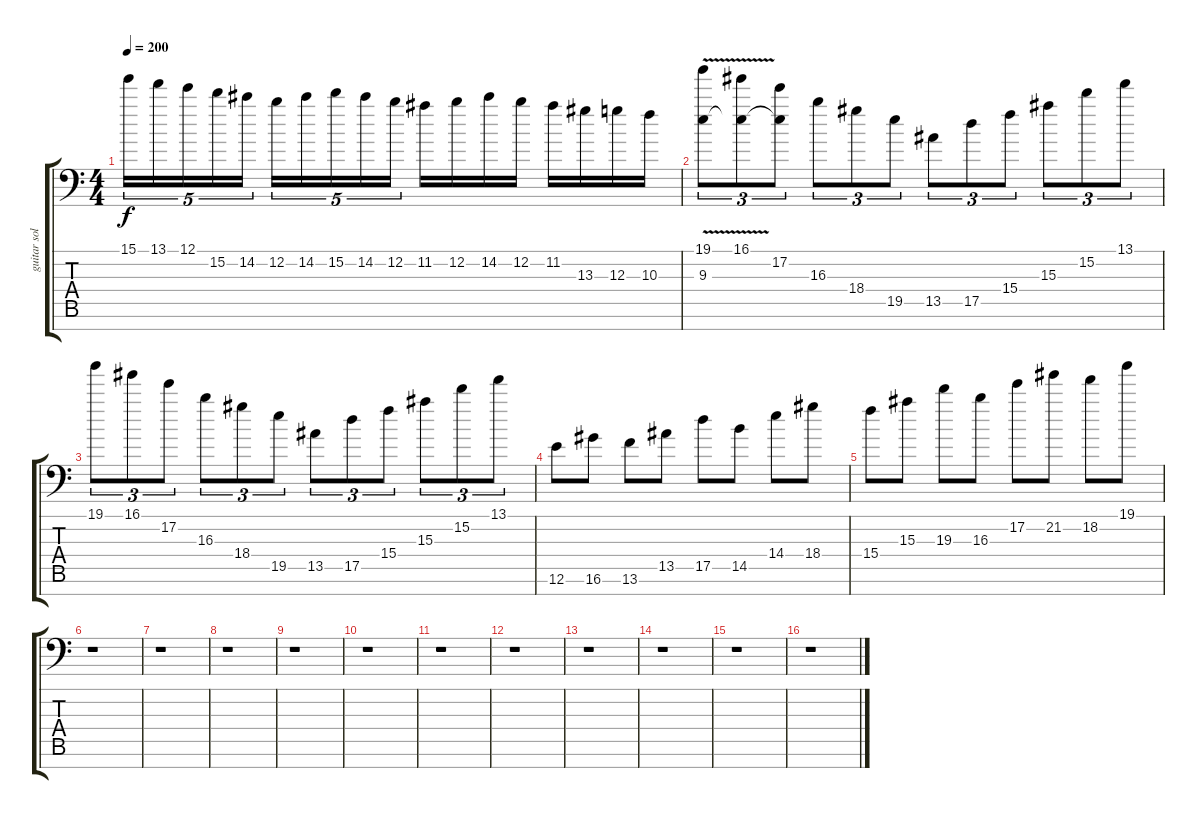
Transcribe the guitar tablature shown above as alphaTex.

\track ("guitar solo" "guitar sol") {instrument distortionguitar}
\staff {score tabs}
\tuning (E4 B3 G3 D3 A2 E2 C-1) {hide}
\ts (4 4)
\tempo 200
\clef f4
\ks c
15.1.16{tu (5 4) dy f} 13.1.16{tu (5 4)} 12.1.16{tu (5 4)} 15.2.16{tu (5 4)} 14.2.16{tu (5 4)} 12.2.16{tu (5 4)} 14.2.16{tu (5 4)} 15.2.16{tu (5 4)} 14.2.16{tu (5 4)} 12.2.16{tu (5 4)} 11.2.16 12.2.16 14.2.16 12.2.16 11.2.16 13.3.16 12.3.16 10.3.16 |
(19.1 9.3{v}).8{tu (3 2)} (16.1 9.3{t}).8{tu (3 2)} (17.2 9.3{t}).8{tu (3 2)} 16.3.8{tu (3 2)} 18.4.8{tu (3 2)} 19.5.8{tu (3 2)} 13.5.8{tu (3 2)} 17.5.8{tu (3 2)} 15.4.8{tu (3 2)} 15.3.8{tu (3 2)} 15.2.8{tu (3 2)} 13.1.8{tu (3 2)} |
19.1.8{tu (3 2)} 16.1.8{tu (3 2)} 17.2.8{tu (3 2)} 16.3.8{tu (3 2)} 18.4.8{tu (3 2)} 19.5.8{tu (3 2)} 13.5.8{tu (3 2)} 17.5.8{tu (3 2)} 15.4.8{tu (3 2)} 15.3.8{tu (3 2)} 15.2.8{tu (3 2)} 13.1.8{tu (3 2)} |
12.6.8 16.6.8 13.6.8 13.5.8 17.5.8 14.5.8 14.4.8 18.4.8 |
15.4.8 15.3.8 19.3.8 16.3.8 17.2.8 21.2.8 18.2.8 19.1.8 |
r.1 |
r.1 |
r.1 |
r.1 |
r.1 |
r.1 |
r.1 |
r.1 |
r.1 |
r.1 |
r.1
